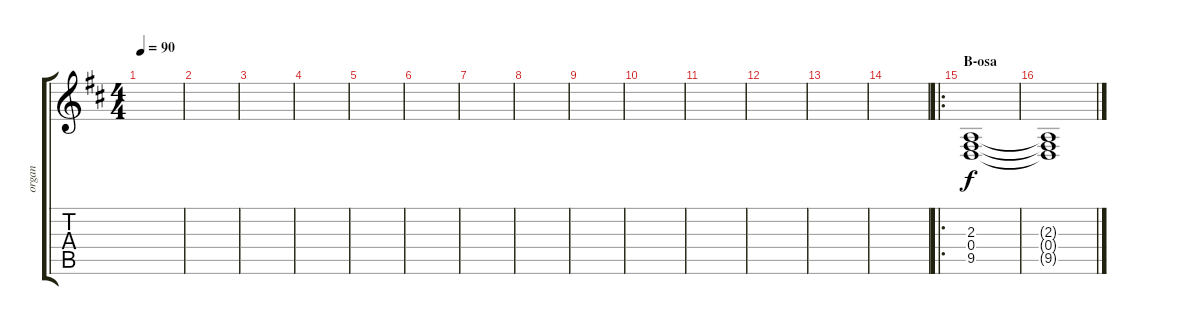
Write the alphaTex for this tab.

\track ("organ" "organ") {instrument rockorgan}
\staff {score tabs}
\tuning (E4 B3 G3 D3 A2 E2) {hide}
\ts (4 4)
\tempo 90
\clef g2
\ks d
|
|
|
|
|
|
|
|
|
|
|
|
|
|
\ro
\section ("" "B-osa")
(2.3 0.4 9.5).1 |
(2.3{t} 0.4{t} 9.5{t}).1
